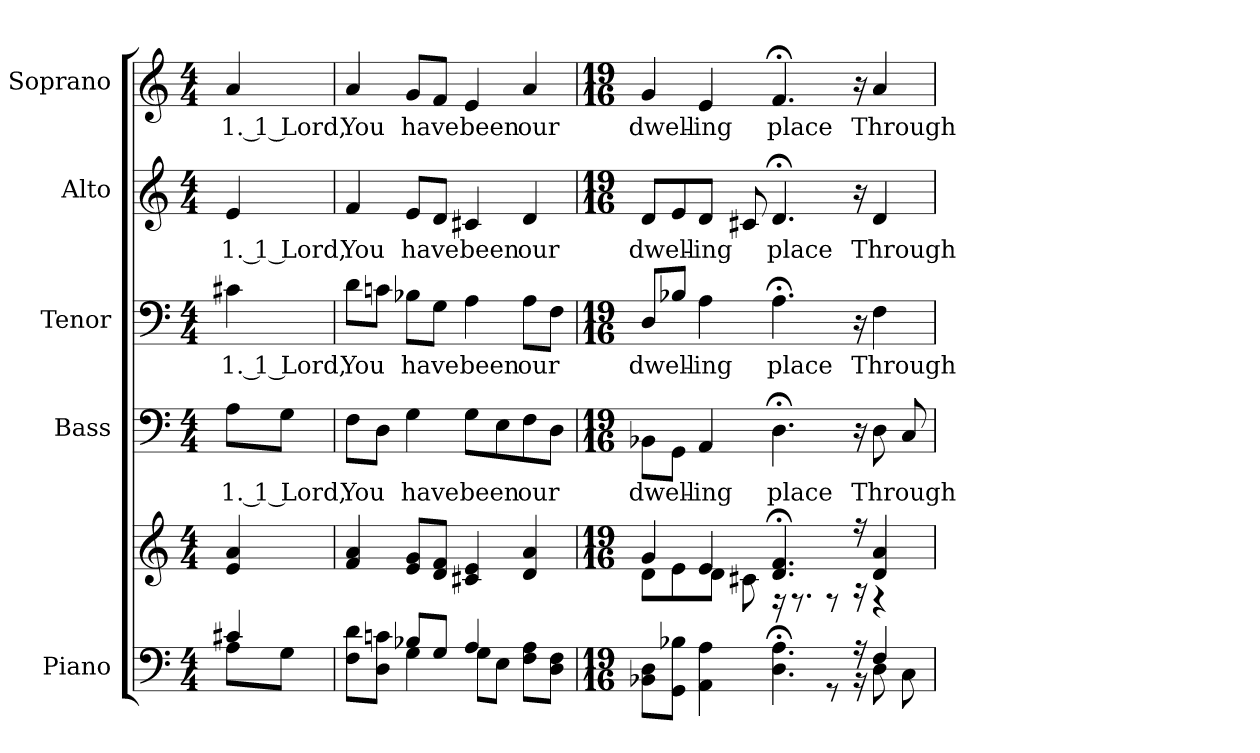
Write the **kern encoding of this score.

**kern	**kern	**kern	**text	**kern	**text	**kern	**text	**kern	**text
*part5	*part5	*part4	*part4	*part3	*part3	*part2	*part2	*part1	*part1
*staff6	*staff5	*staff4	*staff4	*staff3	*staff3	*staff2	*staff2	*staff1	*staff1
*I"Piano	*	*I"Bass	*	*I"Tenor	*	*I"Alto	*	*I"Soprano	*
*I'Pno.	*	*I'B.	*	*I'T.	*	*I'A.	*	*I'S.	*
!!LO:PB:g=z
*clefF4	*clefG2	*clefF4	*	*clefF4	*	*clefG2	*	*clefG2	*
*k[]	*k[]	*k[]	*	*k[]	*	*k[]	*	*k[]	*
*C:	*C:	*C:	*	*C:	*	*C:	*	*C:	*
*M4/4	*M4/4	*M4/4	*	*M4/4	*	*M4/4	*	*M4/4	*
*MM115	*MM115	*MM115	*	*MM115	*	*MM115	*	*MM115	*
=1	=1	=1	=1	=1	=1	=1	=1	=1	=1
*^	*	*	*	*	*	*	*	*	*
!	!	!	!	!LO:LY:b:color=#000000	!	!	!	!	!	!
!	!	!	!	!	!	!LO:LY:b:color=#000000	!	!	!	!
!	!	!	!	!	!	!	!	!LO:LY:b:color=#000000	!	!
!	!	!	!	!	!	!	!	!	!	!LO:LY:b:color=#000000
4c#Xi/	8Ai\L	4ei/ 4ai	8Ai\L	1. 1 Lord,	4c#Xi\	1. 1 Lord,	4ei/	1. 1 Lord,	4ai/	1. 1 Lord,
.	8Gi\J	.	8Gi\J	.	.	.	.	.	.	.
=2	=2	=2	=2	=2	=2	=2	=2	=2	=2	=2
!	!	!	!	!LO:LY:b:color=#000000	!	!	!	!	!	!
!	!	!	!	!	!	!LO:LY:b:color=#000000	!	!	!	!
!	!	!	!	!	!	!	!	!LO:LY:b:color=#000000	!	!
!	!	!	!	!	!	!	!	!	!	!LO:LY:b:color=#000000
8Fi\ 8diL	4ryy	4fi/ 4ai	8Fi\L	You	8di\L	You	4fi/	You	4ai/	You
8Di\ 8cniJ	.	.	8Di\J	.	8cni\J	.	.	.	.	.
!	!	!	!	!LO:LY:b:color=#000000	!	!	!	!	!	!
!	!	!	!	!	!	!LO:LY:b:color=#000000	!	!	!	!
!	!	!	!	!	!	!	!	!LO:LY:b:color=#000000	!	!
!	!	!	!	!	!	!	!	!	!	!LO:LY:b:color=#000000
8B-Xi/L	4Gi\	8ei/ 8giL	4Gi\	have	8B-Xi\L	have	8ei/L	have	8gi/L	have
8Gi/J	.	8di/ 8fiJ	.	.	8Gi\J	.	8di/J	.	8fi/J	.
!	!	!	!	!LO:LY:b:color=#000000	!	!	!	!	!	!
!	!	!	!	!	!	!LO:LY:b:color=#000000	!	!	!	!
!	!	!	!	!	!	!	!	!LO:LY:b:color=#000000	!	!
!	!	!	!	!	!	!	!	!	!	!LO:LY:b:color=#000000
4Ai/	8Gi\L	4c#Xi/ 4ei	8Gi\L	been	4Ai\	been	4c#Xi/	been	4ei/	been
.	8Ei\J	.	8Ei\	.	.	.	.	.	.	.
!	!	!	!	!LO:LY:b:color=#000000	!	!	!	!	!	!
!	!	!	!	!	!	!LO:LY:b:color=#000000	!	!	!	!
!	!	!	!	!	!	!	!	!LO:LY:b:color=#000000	!	!
!	!	!	!	!	!	!	!	!	!	!LO:LY:b:color=#000000
8Fi\ 8AiL	4ryy	4di/ 4ai	8Fi\	our	8Ai\L	our	4di/	our	4ai/	our
8Di\ 8FiJ	.	.	8Di\J	.	8Fi\J	.	.	.	.	.
=3	=3	=3	=3	=3	=3	=3	=3	=3	=3	=3
*M19/16	*	*M19/16	*M19/16	*	*M19/16	*	*M19/16	*	*M19/16	*
*	*	*^	*	*	*	*	*	*	*	*
!	!	!	!	!	!LO:LY:b:color=#000000	!	!	!	!	!	!
!	!	!	!	!	!	!	!LO:LY:b:color=#000000	!	!	!	!
!	!	!	!	!	!	!	!	!	!LO:LY:b:color=#000000	!	!
!	!	!	!	!	!	!	!	!	!	!	!LO:LY:b:color=#000000
8BB-Xi\ 8DiL	2ryy	4gi/	8di\L	8BB-Xi\L	dwell-	8Di/L	dwell-	8di/L	dwell-	4gi/	dwell-
8GGi\ 8B-XiJ	.	.	8ei\	8GGi\J	.	8B-Xi/J	.	8ei/	.	.	.
!	!	!	!	!	!LO:LY:b:color=#000000	!	!	!	!	!	!
!	!	!	!	!	!	!	!LO:LY:b:color=#000000	!	!	!	!
!	!	!	!	!	!	!	!	!	!LO:LY:b:color=#000000	!	!
!	!	!	!	!	!	!	!	!	!	!	!LO:LY:b:color=#000000
4AAi\ 4Ai	.	4ei/	8di\J	4AAi/	-ing	4Ai\	-ing	8di/J	-ing	4ei/	-ing
.	.	.	8c#Xi\	.	.	.	.	8c#Xi/	.	.	.
!	!	!	!	!	!LO:LY:b:color=#000000	!	!	!	!	!	!
!	!	!	!	!	!	!	!LO:LY:b:color=#000000	!	!	!	!
!	!	!	!	!	!	!	!	!	!LO:LY:b:color=#000000	!	!
!	!	!	!	!	!	!	!	!	!	!	!LO:LY:b:color=#000000
4.Di\; 4.Ai;	4ryy	4.di/; 4.fi;	16r	4.D;i\	place	4.A;i\	place	4.d;i/	place	4.f;i/	place
.	.	.	8.r	.	.	.	.	.	.	.	.
.	8r	.	8r	.	.	.	.	.	.	.	.
16r	16r	16r	16r	16r	.	16r	.	16r	.	16r	.
!	!	!	!	!	!LO:LY:b:color=#000000	!	!	!	!	!	!
!	!	!	!	!	!	!	!LO:LY:b:color=#000000	!	!	!	!
!	!	!	!	!	!	!	!	!	!LO:LY:b:color=#000000	!	!
!	!	!	!	!	!	!	!	!	!	!	!LO:LY:b:color=#000000
4Fi/	8Di\	4di/ 4ai	4r	8Di\	Through	4Fi\	Through	4di/	Through	4ai/	Through
.	8Ci\	.	.	8Ci/	.	.	.	.	.	.	.
*v	*v	*	*	*	*	*	*	*	*	*	*
*	*v	*v	*	*	*	*	*	*	*	*
=	=	=	=	=	=	=	=	=	=
*-	*-	*-	*-	*-	*-	*-	*-	*-	*-
